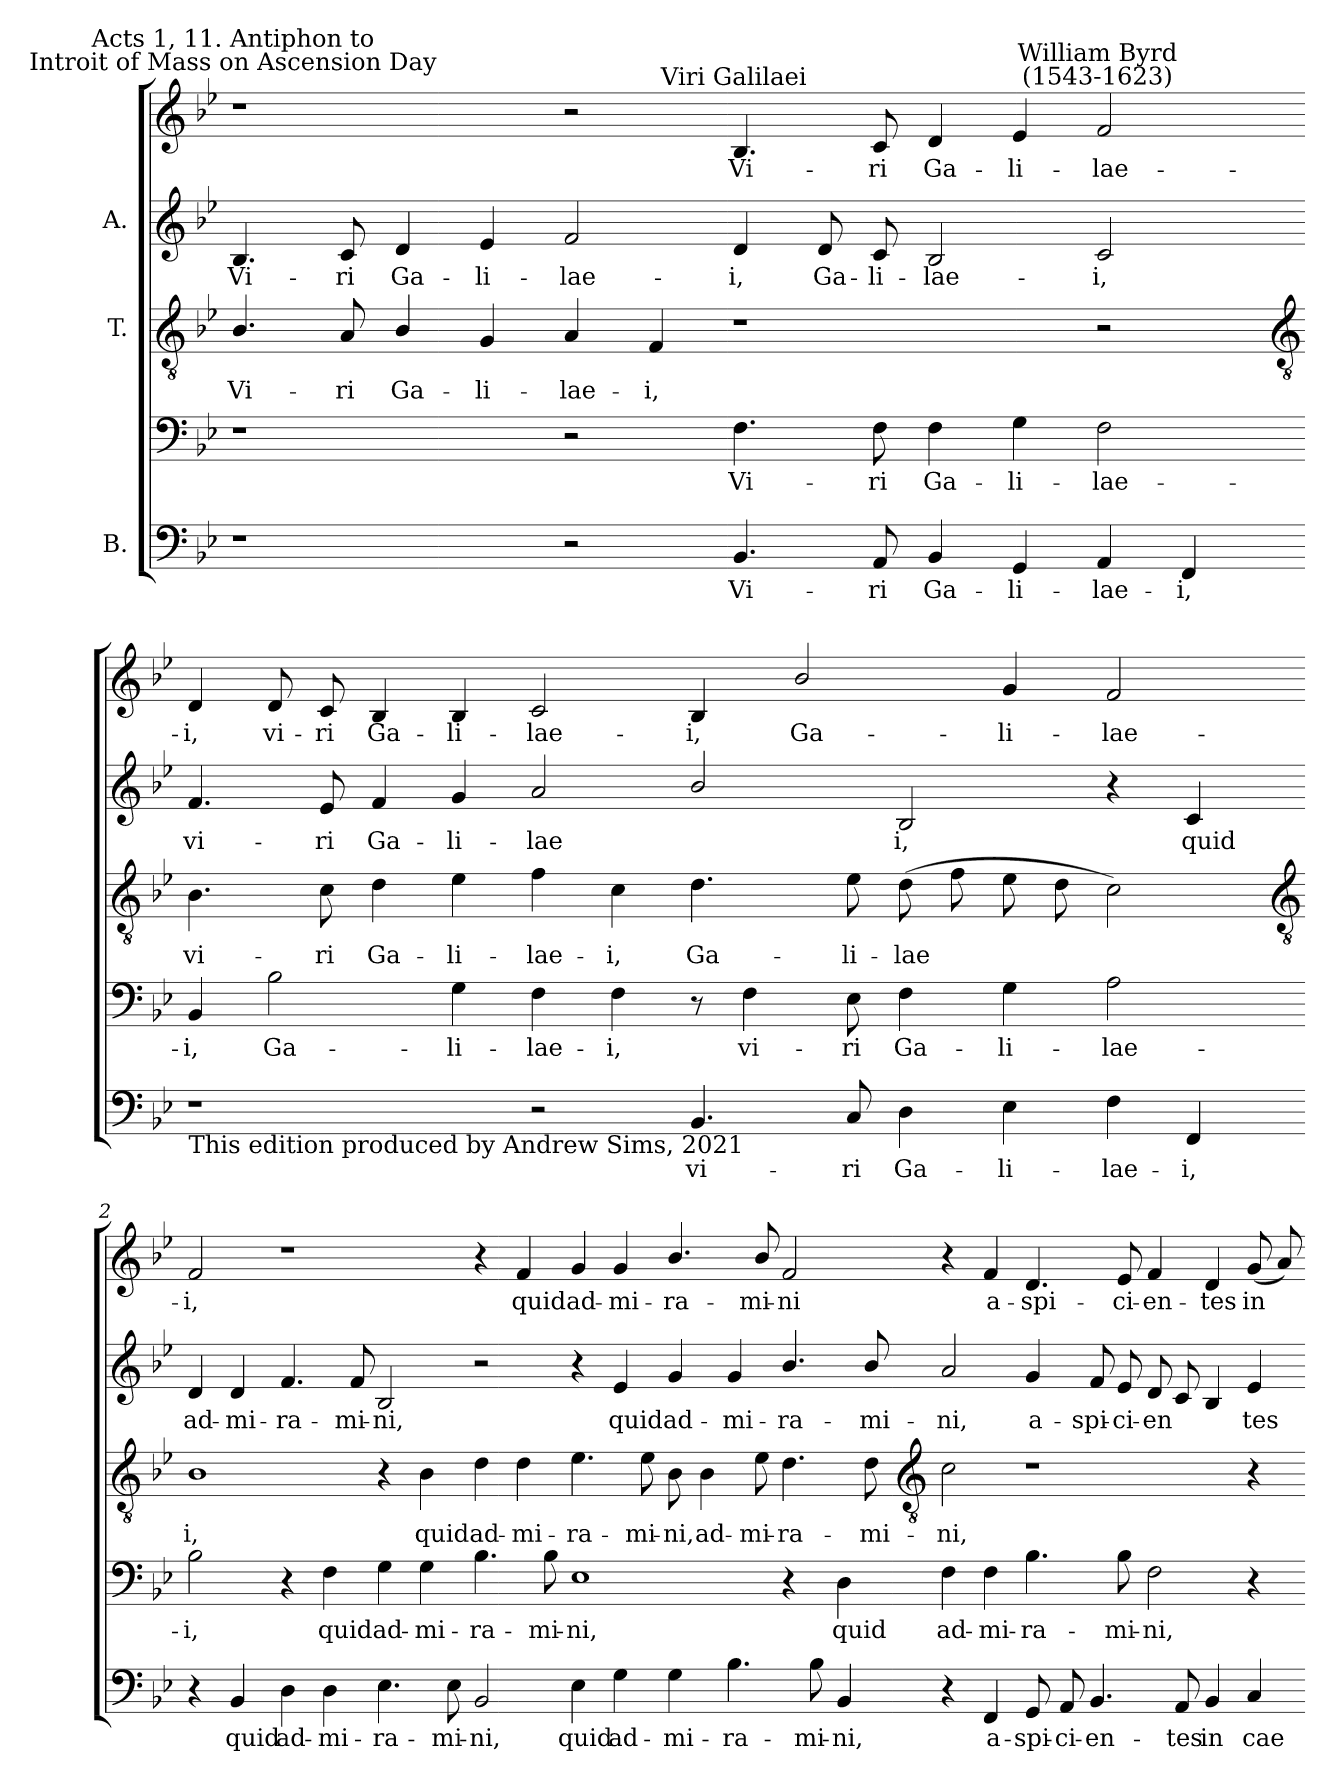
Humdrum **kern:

**kern	**text	**kern	**text	**kern	**text	**kern	**text	**kern	**text
*part3	*part3	*part3	*part3	*part2	*part2	*part1	*part1	*part1	*part1
*staff5	*staff5	*staff4	*staff4	*staff3	*staff3	*staff2	*staff2	*staff1	*staff1
*I"B.	*	*	*	*I"T.	*	*I"A.	*	*	*
*clefF4	*	*clefF4	*	*clefGv2	*	*clefG2	*	*clefG2	*
*k[b-e-]	*	*k[b-e-]	*	*k[b-e-]	*	*k[b-e-]	*	*k[b-e-]	*
*B-:	*	*B-:	*	*B-:	*	*B-:	*	*B-:	*
=	=	=	=	=	=	=	=	=	=
!	!	!	!	!	!	!	!	!LO:TX:a:cj:t=Acts 1, 11.  Antiphon to\nIntroit of Mass on Ascension Day	!
!	!	!	!	!	!LO:LY:b	!	!LO:LY:b	!	!
1r	.	1r	.	4.B-/	Vi-	4.B-	-Vi-	1r	.
!	!	!	!	!	!LO:LY:b	!	!LO:LY:b	!	!
.	.	.	.	8A/	-ri	8c	-ri	.	.
!	!	!	!	!	!LO:LY:b	!	!LO:LY:b	!	!
.	.	.	.	4B-/	Ga-	4d	Ga-	.	.
!	!	!	!	!	!LO:LY:b	!	!LO:LY:b	!	!
.	.	.	.	4G	-li-	4e-	-li-	.	.
!	!	!	!	!	!LO:LY:b	!	!LO:LY:b	!	!
2r	.	2r	.	4A	-lae-	2f	-lae-	2r	.
!	!	!	!	!	!LO:LY:b	!	!	!	!
.	.	.	.	4F	-i,	.	.	.	.
!	!	!	!	!	!	!	!	!LO:TX:a:cj:t=Viri Galilaei	!
!	!LO:LY:b	!	!LO:LY:b	!	!	!	!LO:LY:b	!	!LO:LY:b
4.BB-	-Vi-	4.F	Vi-	1r	.	4d	-i,	4.B-	Vi-
!	!	!	!	!	!	!	!LO:LY:b	!	!
.	.	.	.	.	.	8d	Ga-	.	.
!	!LO:LY:b	!	!LO:LY:b	!	!	!	!LO:LY:b	!	!LO:LY:b
8AA	-ri	8F	-ri	.	.	8c	-li-	8c	-ri
!	!LO:LY:b	!	!LO:LY:b	!	!	!	!LO:LY:b	!	!LO:LY:b
4BB-	Ga-	4F	Ga-	.	.	2B-	-lae-	4d	Ga-
!	!LO:LY:b	!	!LO:LY:b	!	!	!	!	!	!LO:LY:b
4GG	-li-	4G	-li-	.	.	.	.	4e-	-li-
!	!	!	!	!	!	!	!	!LO:TX:a:cj:t=William Byrd\n(1543-1623)	!
!	!LO:LY:b	!	!LO:LY:b	!	!	!	!LO:LY:b	!	!LO:LY:b
4AA	-lae-	2F	-lae-	2r	.	2c	-i,	2f	-lae-
!	!LO:LY:b	!	!	!	!	!	!	!	!
4FF	-i,	.	.	.	.	.	.	.	.
!!LO:LB:g=z
=1-	=1-	=1-	=1-	=1-	=1-	=1-	=1-	=1-	=1-
*	*	*	*	*clefGv2	*	*	*	*	*
!LO:TX:b:t=This edition produced by Andrew Sims, 2021	!	!	!	!	!	!	!	!	!
!	!	!	!LO:LY:b	!	!LO:LY:b	!	!LO:LY:b	!	!LO:LY:b
1r	.	4BB-	i,	4.B-	vi-	4.f	-vi-	4d	i,
!	!	!	!LO:LY:b	!	!	!	!	!	!LO:LY:b
.	.	2B-	Ga-	.	.	.	.	8d	vi-
!	!	!	!	!	!LO:LY:b	!	!LO:LY:b	!	!LO:LY:b
.	.	.	.	8c	-ri	8e-	-ri	8c	-ri
!	!	!	!	!	!LO:LY:b	!	!LO:LY:b	!	!LO:LY:b
.	.	.	.	4d	Ga-	4f	Ga-	4B-	Ga-
!	!	!	!LO:LY:b	!	!LO:LY:b	!	!LO:LY:b	!	!LO:LY:b
.	.	4G	-li-	4e-	-li-	4g	-li-	4B-	-li-
!	!	!	!LO:LY:b	!	!LO:LY:b	!	!LO:LY:b	!	!LO:LY:b
2r	.	4F	-lae-	4f	-lae-	2a	-lae	2c	-lae-
!	!	!	!LO:LY:b	!	!LO:LY:b	!	!	!	!
.	.	4F	-i,	4c	-i,	.	.	.	.
!	!LO:LY:b	!	!	!	!LO:LY:b	!	!	!	!LO:LY:b
4.BB-	-vi-	8r	.	4.d	Ga-	2b-/	.	4B-	-i,
!	!	!	!LO:LY:b	!	!	!	!	!	!
.	.	4F	vi-	.	.	.	.	.	.
!	!	!	!	!	!	!	!	!	!LO:LY:b
.	.	.	.	.	.	.	.	2b-/	Ga-
!	!LO:LY:b	!	!LO:LY:b	!	!LO:LY:b	!	!	!	!
8C	-ri	8E-	-ri	8e-	-li-	.	.	.	.
!	!LO:LY:b	!	!LO:LY:b	!	!LO:LY:b	!	!LO:LY:b	!	!
4D	Ga-	4F	Ga-	(>8d	-lae	2B-	i,	.	.
.	.	.	.	8f	.	.	.	.	.
!	!LO:LY:b	!	!LO:LY:b	!	!	!	!	!	!LO:LY:b
4E-	-li-	4G	-li-	8e-	.	.	.	4g	-li-
.	.	.	.	8d	.	.	.	.	.
!	!LO:LY:b	!	!LO:LY:b	!	!	!	!	!	!LO:LY:b
4F	-lae-	2A	-lae-	2c)	.	4r	.	2f	-lae-
!	!LO:LY:b	!	!	!	!	!	!LO:LY:b	!	!
4FF	-i,	.	.	.	.	4c	quid	.	.
!!LO:LB:g=z
=2-	=2-	=2-	=2-	=2-	=2-	=2-	=2-	=2-	=2-
*	*	*	*	*clefGv2	*	*	*	*	*
!	!	!	!LO:LY:b	!	!LO:LY:b	!	!LO:LY:b	!	!LO:LY:b
4r	.	2B-	i,	1B-	i,	4d	ad-	2f	i,
!	!LO:LY:b	!	!	!	!	!	!LO:LY:b	!	!
4BB-	quid	.	.	.	.	4d	-mi-	.	.
!	!LO:LY:b	!	!	!	!	!	!LO:LY:b	!	!
4D	ad-	4r	.	.	.	4.f	-ra-	1r	.
!	!LO:LY:b	!	!LO:LY:b	!	!	!	!	!	!
4D	-mi-	4F	quid	.	.	.	.	.	.
!	!	!	!	!	!	!	!LO:LY:b	!	!
.	.	.	.	.	.	8f	-mi-	.	.
!	!LO:LY:b	!	!LO:LY:b	!	!	!	!LO:LY:b	!	!
4.E-	-ra-	4G	ad-	4r	.	2B-	-ni,	.	.
!	!	!	!LO:LY:b	!	!LO:LY:b	!	!	!	!
.	.	4G	-mi-	4B-	quid	.	.	.	.
!	!LO:LY:b	!	!	!	!	!	!	!	!
8E-	-mi-	.	.	.	.	.	.	.	.
!	!LO:LY:b	!	!LO:LY:b	!	!LO:LY:b	!	!	!	!
2BB-	-ni,	4.B-	-ra-	4d	ad-	2r	.	4r	.
!	!	!	!	!	!LO:LY:b	!	!	!	!LO:LY:b
.	.	.	.	4d	-mi-	.	.	4f	quid
!	!	!	!LO:LY:b	!	!	!	!	!	!
.	.	8B-	-mi-	.	.	.	.	.	.
!	!LO:LY:b	!	!LO:LY:b	!	!LO:LY:b	!	!	!	!LO:LY:b
4E-	quid	1E-	-ni,	4.e-	-ra-	4r	.	4g	ad-
!	!LO:LY:b	!	!	!	!	!	!LO:LY:b	!	!LO:LY:b
4G	ad-	.	.	.	.	4e-	quid	4g	-mi-
!	!	!	!	!	!LO:LY:b	!	!	!	!
.	.	.	.	8e-	-mi-	.	.	.	.
!	!LO:LY:b	!	!	!	!LO:LY:b	!	!LO:LY:b	!	!LO:LY:b
4G	-mi-	.	.	8B-	-ni,	4g	ad-	4.b-/	-ra-
!	!	!	!	!	!LO:LY:b	!	!	!	!
.	.	.	.	4B-	ad-	.	.	.	.
!	!LO:LY:b	!	!	!	!	!	!LO:LY:b	!	!
4.B-	-ra-	.	.	.	.	4g	-mi-	.	.
!	!	!	!	!	!LO:LY:b	!	!	!	!LO:LY:b
.	.	.	.	8e-	-mi-	.	.	8b-/	-mi-
!	!	!	!	!	!LO:LY:b	!	!LO:LY:b	!	!LO:LY:b
.	.	4r	.	4.d	-ra-	4.b-/	-ra-	2f	-ni
!	!LO:LY:b	!	!	!	!	!	!	!	!
8B-	-mi-	.	.	.	.	.	.	.	.
!	!LO:LY:b	!	!LO:LY:b	!	!	!	!	!	!
4BB-	-ni,	4D	quid	.	.	.	.	.	.
!	!	!	!	!	!LO:LY:b	!	!LO:LY:b	!	!
.	.	.	.	8d	-mi-	8b-/	-mi-	.	.
!!LO:LB:g=z
=3-	=3-	=3-	=3-	=3-	=3-	=3-	=3-	=3-	=3-
*	*	*	*	*clefGv2	*	*	*	*	*
!	!	!	!LO:LY:b	!	!LO:LY:b	!	!LO:LY:b	!	!
4r	.	4F	ad-	2c	-ni,	2a	ni,	4r	.
!	!LO:LY:b	!	!LO:LY:b	!	!	!	!	!	!LO:LY:b
4FF	a-	4F	-mi-	.	.	.	.	4f	-a-
!	!LO:LY:b	!	!LO:LY:b	!	!	!	!LO:LY:b	!	!LO:LY:b
8GG	-spi-	4.B-	-ra-	1r	.	4g	a-	4.d	-spi-
!	!LO:LY:b	!	!	!	!	!	!	!	!
8AA	-ci-	.	.	.	.	.	.	.	.
!	!LO:LY:b	!	!	!	!	!	!LO:LY:b	!	!
4.BB-	-en-	.	.	.	.	8f	-spi-	.	.
!	!	!	!LO:LY:b	!	!	!	!LO:LY:b	!	!LO:LY:b
.	.	8B-	-mi-	.	.	8e-	-ci-	8e-	-ci-
!	!	!	!LO:LY:b	!	!	!	!LO:LY:b	!	!LO:LY:b
.	.	2F	-ni,	.	.	8d	-en	4f	-en-
!	!LO:LY:b	!	!	!	!	!	!	!	!
8AA	-tes	.	.	.	.	8c	.	.	.
!	!LO:LY:b	!	!	!	!	!	!	!	!LO:LY:b
4BB-	in	.	.	.	.	4B-	.	4d	-tes
!	!LO:LY:b	!	!	!	!	!	!LO:LY:b	!	!LO:LY:b
4C	cae	4r	.	4r	.	4e-	tes	(<8g	in
.	.	.	.	.	.	.	.	8a)	.
=-	=-	=-	=-	=-	=-	=-	=-	=-	=-
*-	*-	*-	*-	*-	*-	*-	*-	*-	*-
